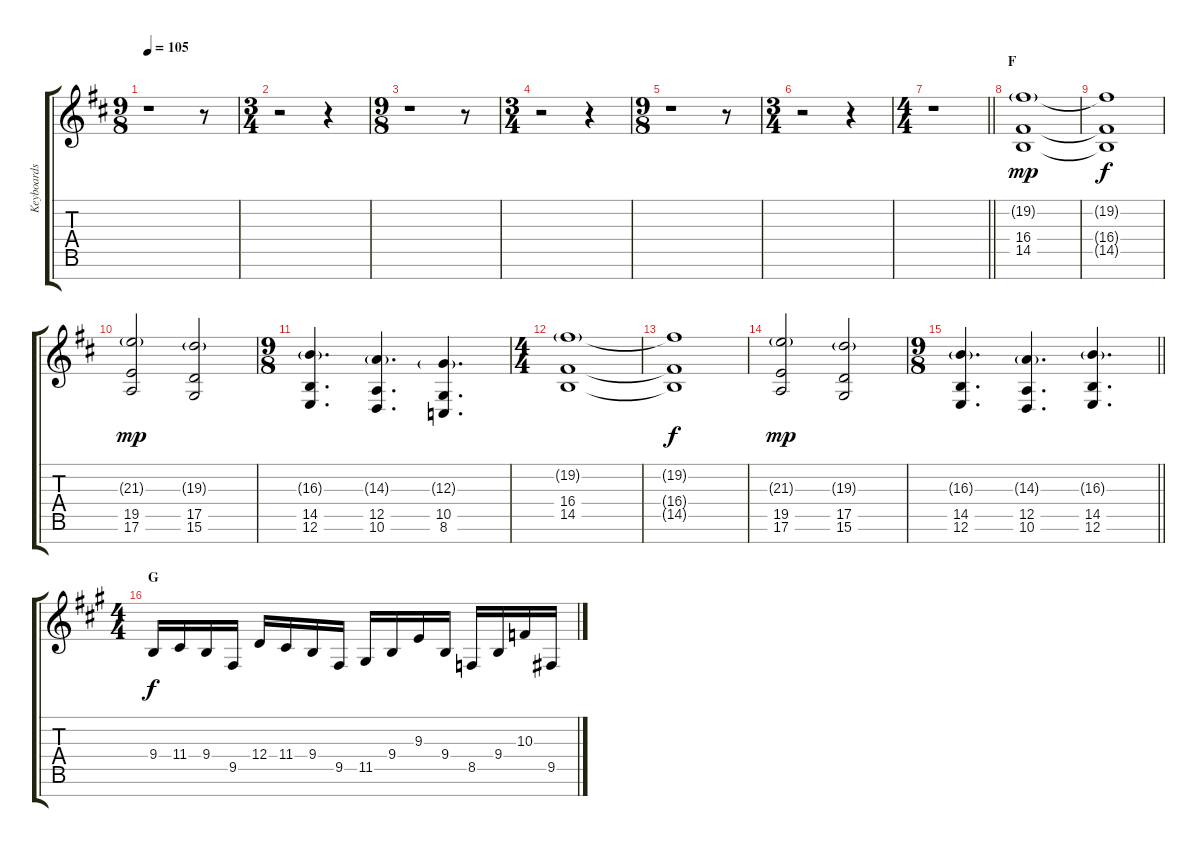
\track ("Keyboards (high register)" "Keyboards ") {instrument acousticgrandpiano}
\staff {score tabs}
\tuning (E4 B3 G3 D3 A2 E2 B1) {hide}
\ts (9 8)
\tempo 105
\clef g2
\ks bminor
r.1{dy f} r.8 |
\ts (3 4)
r.2 r.4 |
\ts (9 8)
r.1 r.8 |
\ts (3 4)
r.2 r.4 |
\ts (9 8)
r.1 r.8 |
\ts (3 4)
r.2 r.4 |
\ts (4 4)
\barLineRight lightlight
r.1 |
\section ("" "F")
(19.2{g} 16.4 14.5).1{dy mp instrument drawbarorgan} |
(19.2{t} 16.4{t} 14.5{t}).1{dy f} |
(21.3{g} 19.5 17.6).2{dy mp} (19.3{g} 17.5 15.6).2 |
\ts (9 8)
(16.3{g} 14.5 12.6).4{d} (14.3{g} 12.5 10.6).4{d} (12.3{g} 10.5 8.6).4{d} |
\ts (4 4)
(19.2{g} 16.4 14.5).1 |
(19.2{t} 16.4{t} 14.5{t}).1{dy f} |
(21.3{g} 19.5 17.6).2{dy mp} (19.3{g} 17.5 15.6).2 |
\ts (9 8)
\barLineRight lightlight
(16.3{g} 14.5 12.6).4{d} (14.3{g} 12.5 10.6).4{d} (16.3{g} 14.5 12.6).4{d} |
\ts (4 4)
\section ("" "G")
\ks f#minor
9.4.16{dy f instrument lead2sawtooth} 11.4.16 9.4.16 9.5.16 12.4.16 11.4.16 9.4.16 9.5.16 11.5.16 9.4.16 9.3.16 9.4.16 8.5.16 9.4.16 10.3.16 9.5.16
